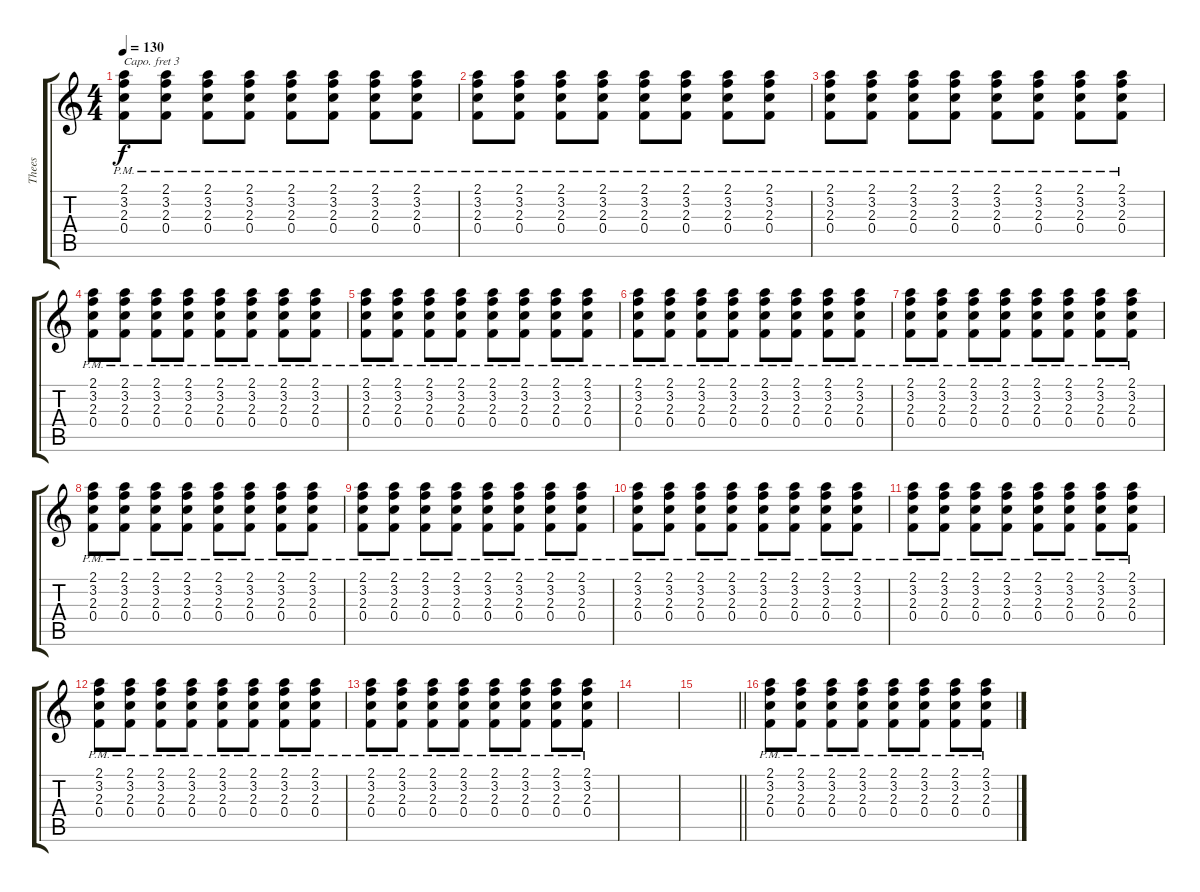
\track ("Thees" "Thees") {instrument acousticguitarsteel}
\staff {score tabs}
\capo 3
\tuning (E4 B3 G3 D3 A2 E2) {hide}
\ts (4 4)
\tempo 130
\clef g2
\ks c
(2.1{pm} 3.2{pm} 2.3{pm} 0.4{pm}).8{dy f} (2.1{pm} 3.2{pm} 2.3{pm} 0.4{pm}).8 (2.1{pm} 3.2{pm} 2.3{pm} 0.4{pm}).8 (2.1{pm} 3.2{pm} 2.3{pm} 0.4{pm}).8 (2.1{pm} 3.2{pm} 2.3{pm} 0.4{pm}).8 (2.1{pm} 3.2{pm} 2.3{pm} 0.4{pm}).8 (2.1{pm} 3.2{pm} 2.3{pm} 0.4{pm}).8 (2.1{pm} 3.2{pm} 2.3{pm} 0.4{pm}).8 |
(2.1{pm} 3.2{pm} 2.3{pm} 0.4{pm}).8 (2.1{pm} 3.2{pm} 2.3{pm} 0.4{pm}).8 (2.1{pm} 3.2{pm} 2.3{pm} 0.4{pm}).8 (2.1{pm} 3.2{pm} 2.3{pm} 0.4{pm}).8 (2.1{pm} 3.2{pm} 2.3{pm} 0.4{pm}).8 (2.1{pm} 3.2{pm} 2.3{pm} 0.4{pm}).8 (2.1{pm} 3.2{pm} 2.3{pm} 0.4{pm}).8 (2.1{pm} 3.2{pm} 2.3{pm} 0.4{pm}).8 |
(2.1{pm} 3.2{pm} 2.3{pm} 0.4{pm}).8 (2.1{pm} 3.2{pm} 2.3{pm} 0.4{pm}).8 (2.1{pm} 3.2{pm} 2.3{pm} 0.4{pm}).8 (2.1{pm} 3.2{pm} 2.3{pm} 0.4{pm}).8 (2.1{pm} 3.2{pm} 2.3{pm} 0.4{pm}).8 (2.1{pm} 3.2{pm} 2.3{pm} 0.4{pm}).8 (2.1{pm} 3.2{pm} 2.3{pm} 0.4{pm}).8 (2.1{pm} 3.2{pm} 2.3{pm} 0.4{pm}).8 |
(2.1{pm} 3.2{pm} 2.3{pm} 0.4{pm}).8 (2.1{pm} 3.2{pm} 2.3{pm} 0.4{pm}).8 (2.1{pm} 3.2{pm} 2.3{pm} 0.4{pm}).8 (2.1{pm} 3.2{pm} 2.3{pm} 0.4{pm}).8 (2.1{pm} 3.2{pm} 2.3{pm} 0.4{pm}).8 (2.1{pm} 3.2{pm} 2.3{pm} 0.4{pm}).8 (2.1{pm} 3.2{pm} 2.3{pm} 0.4{pm}).8 (2.1{pm} 3.2{pm} 2.3{pm} 0.4{pm}).8 |
(2.1{pm} 3.2{pm} 2.3{pm} 0.4{pm}).8 (2.1{pm} 3.2{pm} 2.3{pm} 0.4{pm}).8 (2.1{pm} 3.2{pm} 2.3{pm} 0.4{pm}).8 (2.1{pm} 3.2{pm} 2.3{pm} 0.4{pm}).8 (2.1{pm} 3.2{pm} 2.3{pm} 0.4{pm}).8 (2.1{pm} 3.2{pm} 2.3{pm} 0.4{pm}).8 (2.1{pm} 3.2{pm} 2.3{pm} 0.4{pm}).8 (2.1{pm} 3.2{pm} 2.3{pm} 0.4{pm}).8 |
(2.1{pm} 3.2{pm} 2.3{pm} 0.4{pm}).8 (2.1{pm} 3.2{pm} 2.3{pm} 0.4{pm}).8 (2.1{pm} 3.2{pm} 2.3{pm} 0.4{pm}).8 (2.1{pm} 3.2{pm} 2.3{pm} 0.4{pm}).8 (2.1{pm} 3.2{pm} 2.3{pm} 0.4{pm}).8 (2.1{pm} 3.2{pm} 2.3{pm} 0.4{pm}).8 (2.1{pm} 3.2{pm} 2.3{pm} 0.4{pm}).8 (2.1{pm} 3.2{pm} 2.3{pm} 0.4{pm}).8 |
(2.1{pm} 3.2{pm} 2.3{pm} 0.4{pm}).8 (2.1{pm} 3.2{pm} 2.3{pm} 0.4{pm}).8 (2.1{pm} 3.2{pm} 2.3{pm} 0.4{pm}).8 (2.1{pm} 3.2{pm} 2.3{pm} 0.4{pm}).8 (2.1{pm} 3.2{pm} 2.3{pm} 0.4{pm}).8 (2.1{pm} 3.2{pm} 2.3{pm} 0.4{pm}).8 (2.1{pm} 3.2{pm} 2.3{pm} 0.4{pm}).8 (2.1{pm} 3.2{pm} 2.3{pm} 0.4{pm}).8 |
(2.1{pm} 3.2{pm} 2.3{pm} 0.4{pm}).8 (2.1{pm} 3.2{pm} 2.3{pm} 0.4{pm}).8 (2.1{pm} 3.2{pm} 2.3{pm} 0.4{pm}).8 (2.1{pm} 3.2{pm} 2.3{pm} 0.4{pm}).8 (2.1{pm} 3.2{pm} 2.3{pm} 0.4{pm}).8 (2.1{pm} 3.2{pm} 2.3{pm} 0.4{pm}).8 (2.1{pm} 3.2{pm} 2.3{pm} 0.4{pm}).8 (2.1{pm} 3.2{pm} 2.3{pm} 0.4{pm}).8 |
(2.1{pm} 3.2{pm} 2.3{pm} 0.4{pm}).8 (2.1{pm} 3.2{pm} 2.3{pm} 0.4{pm}).8 (2.1{pm} 3.2{pm} 2.3{pm} 0.4{pm}).8 (2.1{pm} 3.2{pm} 2.3{pm} 0.4{pm}).8 (2.1{pm} 3.2{pm} 2.3{pm} 0.4{pm}).8 (2.1{pm} 3.2{pm} 2.3{pm} 0.4{pm}).8 (2.1{pm} 3.2{pm} 2.3{pm} 0.4{pm}).8 (2.1{pm} 3.2{pm} 2.3{pm} 0.4{pm}).8 |
(2.1{pm} 3.2{pm} 2.3{pm} 0.4{pm}).8 (2.1{pm} 3.2{pm} 2.3{pm} 0.4{pm}).8 (2.1{pm} 3.2{pm} 2.3{pm} 0.4{pm}).8 (2.1{pm} 3.2{pm} 2.3{pm} 0.4{pm}).8 (2.1{pm} 3.2{pm} 2.3{pm} 0.4{pm}).8 (2.1{pm} 3.2{pm} 2.3{pm} 0.4{pm}).8 (2.1{pm} 3.2{pm} 2.3{pm} 0.4{pm}).8 (2.1{pm} 3.2{pm} 2.3{pm} 0.4{pm}).8 |
(2.1{pm} 3.2{pm} 2.3{pm} 0.4{pm}).8 (2.1{pm} 3.2{pm} 2.3{pm} 0.4{pm}).8 (2.1{pm} 3.2{pm} 2.3{pm} 0.4{pm}).8 (2.1{pm} 3.2{pm} 2.3{pm} 0.4{pm}).8 (2.1{pm} 3.2{pm} 2.3{pm} 0.4{pm}).8 (2.1{pm} 3.2{pm} 2.3{pm} 0.4{pm}).8 (2.1{pm} 3.2{pm} 2.3{pm} 0.4{pm}).8 (2.1{pm} 3.2{pm} 2.3{pm} 0.4{pm}).8 |
(2.1{pm} 3.2{pm} 2.3{pm} 0.4{pm}).8 (2.1{pm} 3.2{pm} 2.3{pm} 0.4{pm}).8 (2.1{pm} 3.2{pm} 2.3{pm} 0.4{pm}).8 (2.1{pm} 3.2{pm} 2.3{pm} 0.4{pm}).8 (2.1{pm} 3.2{pm} 2.3{pm} 0.4{pm}).8 (2.1{pm} 3.2{pm} 2.3{pm} 0.4{pm}).8 (2.1{pm} 3.2{pm} 2.3{pm} 0.4{pm}).8 (2.1{pm} 3.2{pm} 2.3{pm} 0.4{pm}).8 |
(2.1{pm} 3.2{pm} 2.3{pm} 0.4{pm}).8 (2.1{pm} 3.2{pm} 2.3{pm} 0.4{pm}).8 (2.1{pm} 3.2{pm} 2.3{pm} 0.4{pm}).8 (2.1{pm} 3.2{pm} 2.3{pm} 0.4{pm}).8 (2.1{pm} 3.2{pm} 2.3{pm} 0.4{pm}).8 (2.1{pm} 3.2{pm} 2.3{pm} 0.4{pm}).8 (2.1{pm} 3.2{pm} 2.3{pm} 0.4{pm}).8 (2.1{pm} 3.2{pm} 2.3{pm} 0.4{pm}).8 |
|
\barLineRight lightlight
|
\section ("" "")
(2.1{pm} 3.2{pm} 2.3{pm} 0.4{pm}).8 (2.1{pm} 3.2{pm} 2.3{pm} 0.4{pm}).8 (2.1{pm} 3.2{pm} 2.3{pm} 0.4{pm}).8 (2.1{pm} 3.2{pm} 2.3{pm} 0.4{pm}).8 (2.1{pm} 3.2{pm} 2.3{pm} 0.4{pm}).8 (2.1{pm} 3.2{pm} 2.3{pm} 0.4{pm}).8 (2.1{pm} 3.2{pm} 2.3{pm} 0.4{pm}).8 (2.1{pm} 3.2{pm} 2.3{pm} 0.4{pm}).8
